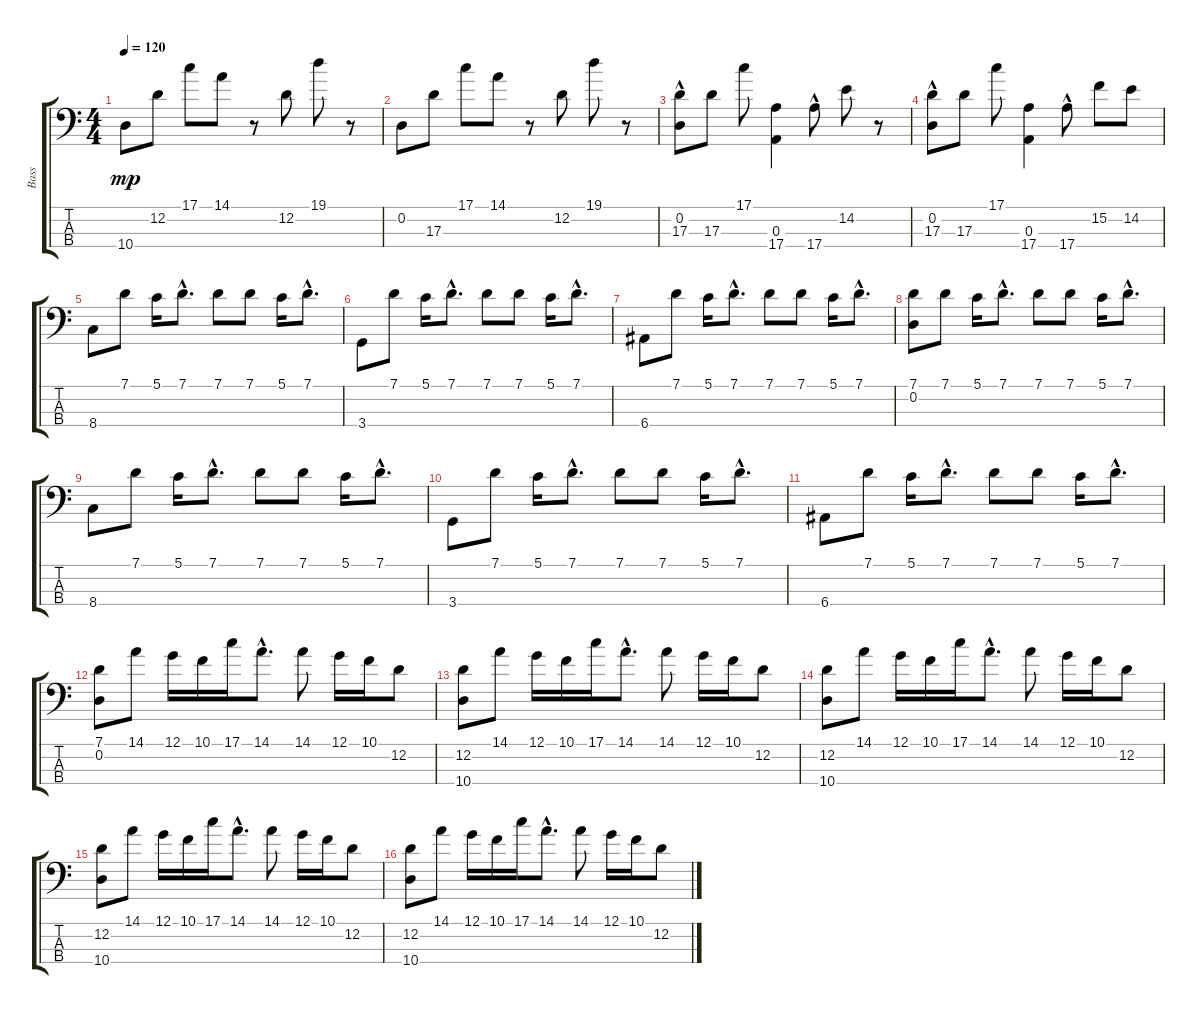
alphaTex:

\track ("Bass" "Bass") {instrument electricbassfinger}
\staff {score tabs}
\tuning (G2 D2 A1 E1) {hide}
\ts (4 4)
\tempo 120
\clef f4
\ks c
10.4.8{dy mp} 12.2.8 17.1.8 14.1.8 r.8 12.2.8 19.1.8 r.8 |
0.2.8 17.3.8 17.1.8 14.1.8 r.8 12.2.8 19.1.8 r.8 |
(0.2{hac} 17.3).8 17.3.8 17.1.8 (0.3 17.4).4 17.4{hac}.8 14.2.8 r.8 |
(0.2{hac} 17.3).8 17.3.8 17.1.8 (0.3 17.4).4 17.4{hac}.8 15.2.8 14.2.8 |
8.4.8 7.1.8 5.1.16 7.1{hac}.8{d} 7.1.8 7.1.8 5.1.16 7.1{hac}.8{d} |
3.4.8 7.1.8 5.1.16 7.1{hac}.8{d} 7.1.8 7.1.8 5.1.16 7.1{hac}.8{d} |
6.4.8 7.1.8 5.1.16 7.1{hac}.8{d} 7.1.8 7.1.8 5.1.16 7.1{hac}.8{d} |
(7.1 0.2).8 7.1.8 5.1.16 7.1{hac}.8{d} 7.1.8 7.1.8 5.1.16 7.1{hac}.8{d} |
8.4.8 7.1.8 5.1.16 7.1{hac}.8{d} 7.1.8 7.1.8 5.1.16 7.1{hac}.8{d} |
3.4.8 7.1.8 5.1.16 7.1{hac}.8{d} 7.1.8 7.1.8 5.1.16 7.1{hac}.8{d} |
6.4.8 7.1.8 5.1.16 7.1{hac}.8{d} 7.1.8 7.1.8 5.1.16 7.1{hac}.8{d} |
(7.1 0.2).8 14.1.8 12.1.16 10.1.16 17.1.16 14.1{hac}.8{d} 14.1.8 12.1.16 10.1.16 12.2.8 |
(12.2 10.4).8 14.1.8 12.1.16 10.1.16 17.1.16 14.1{hac}.8{d} 14.1.8 12.1.16 10.1.16 12.2.8 |
(12.2 10.4).8 14.1.8 12.1.16 10.1.16 17.1.16 14.1{hac}.8{d} 14.1.8 12.1.16 10.1.16 12.2.8 |
(12.2 10.4).8 14.1.8 12.1.16 10.1.16 17.1.16 14.1{hac}.8{d} 14.1.8 12.1.16 10.1.16 12.2.8 |
(12.2 10.4).8 14.1.8 12.1.16 10.1.16 17.1.16 14.1{hac}.8{d} 14.1.8 12.1.16 10.1.16 12.2.8
